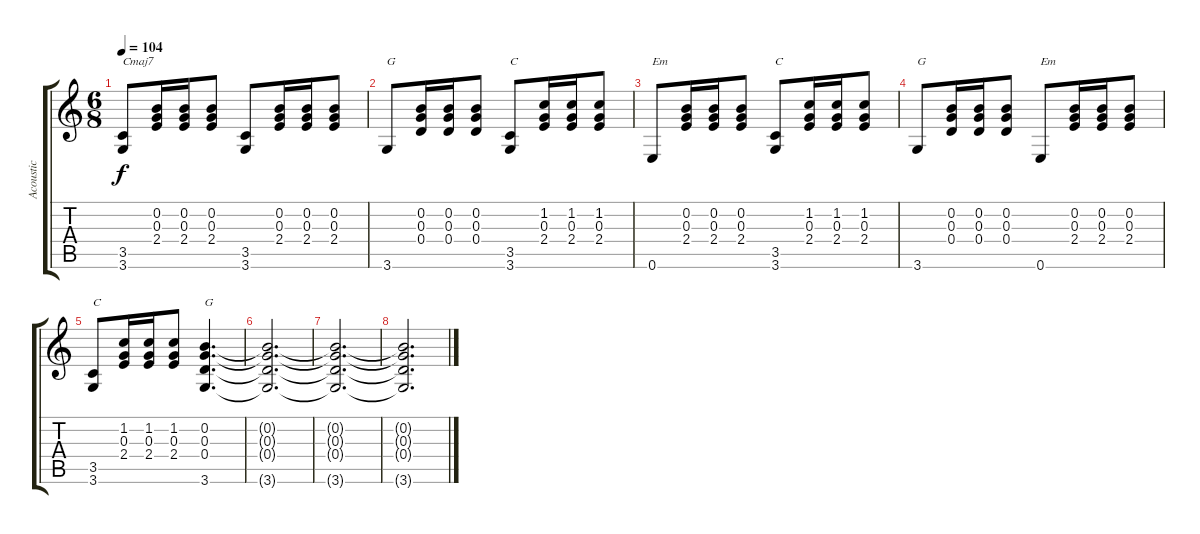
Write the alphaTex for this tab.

\track ("Acoustic" "Acoustic") {instrument acousticguitarsteel}
\staff {score tabs}
\tuning (E4 B3 G3 D3 A2 E2) {hide}
\ts (6 8)
\tempo 104
\clef g2
\ks c
(3.5 3.6).8{txt "Cmaj7" dy f} (0.2 0.3 2.4).16 (0.2 0.3 2.4).16 (0.2 0.3 2.4).8 (3.5 3.6).8 (0.2 0.3 2.4).16 (0.2 0.3 2.4).16 (0.2 0.3 2.4).8 |
3.6.8{txt "G"} (0.2 0.3 0.4).16 (0.2 0.3 0.4).16 (0.2 0.3 0.4).8 (3.5 3.6).8{txt "C"} (1.2 0.3 2.4).16 (1.2 0.3 2.4).16 (1.2 0.3 2.4).8 |
0.6.8{txt "Em"} (0.2 0.3 2.4).16 (0.2 0.3 2.4).16 (0.2 0.3 2.4).8 (3.5 3.6).8{txt "C"} (1.2 0.3 2.4).16 (1.2 0.3 2.4).16 (1.2 0.3 2.4).8 |
3.6.8{txt "G"} (0.2 0.3 0.4).16 (0.2 0.3 0.4).16 (0.2 0.3 0.4).8 0.6.8{txt "Em"} (0.2 0.3 2.4).16 (0.2 0.3 2.4).16 (0.2 0.3 2.4).8 |
(3.5 3.6).8{txt "C"} (1.2 0.3 2.4).16 (1.2 0.3 2.4).16 (1.2 0.3 2.4).8 (0.2 0.3 0.4 3.6).4{d txt "G"} |
(0.2{t} 0.3{t} 0.4{t} 3.6{t}).2{d} |
(0.2{t} 0.3{t} 0.4{t} 3.6{t}).2{d} |
(0.2{t} 0.3{t} 0.4{t} 3.6{t}).2{d}
